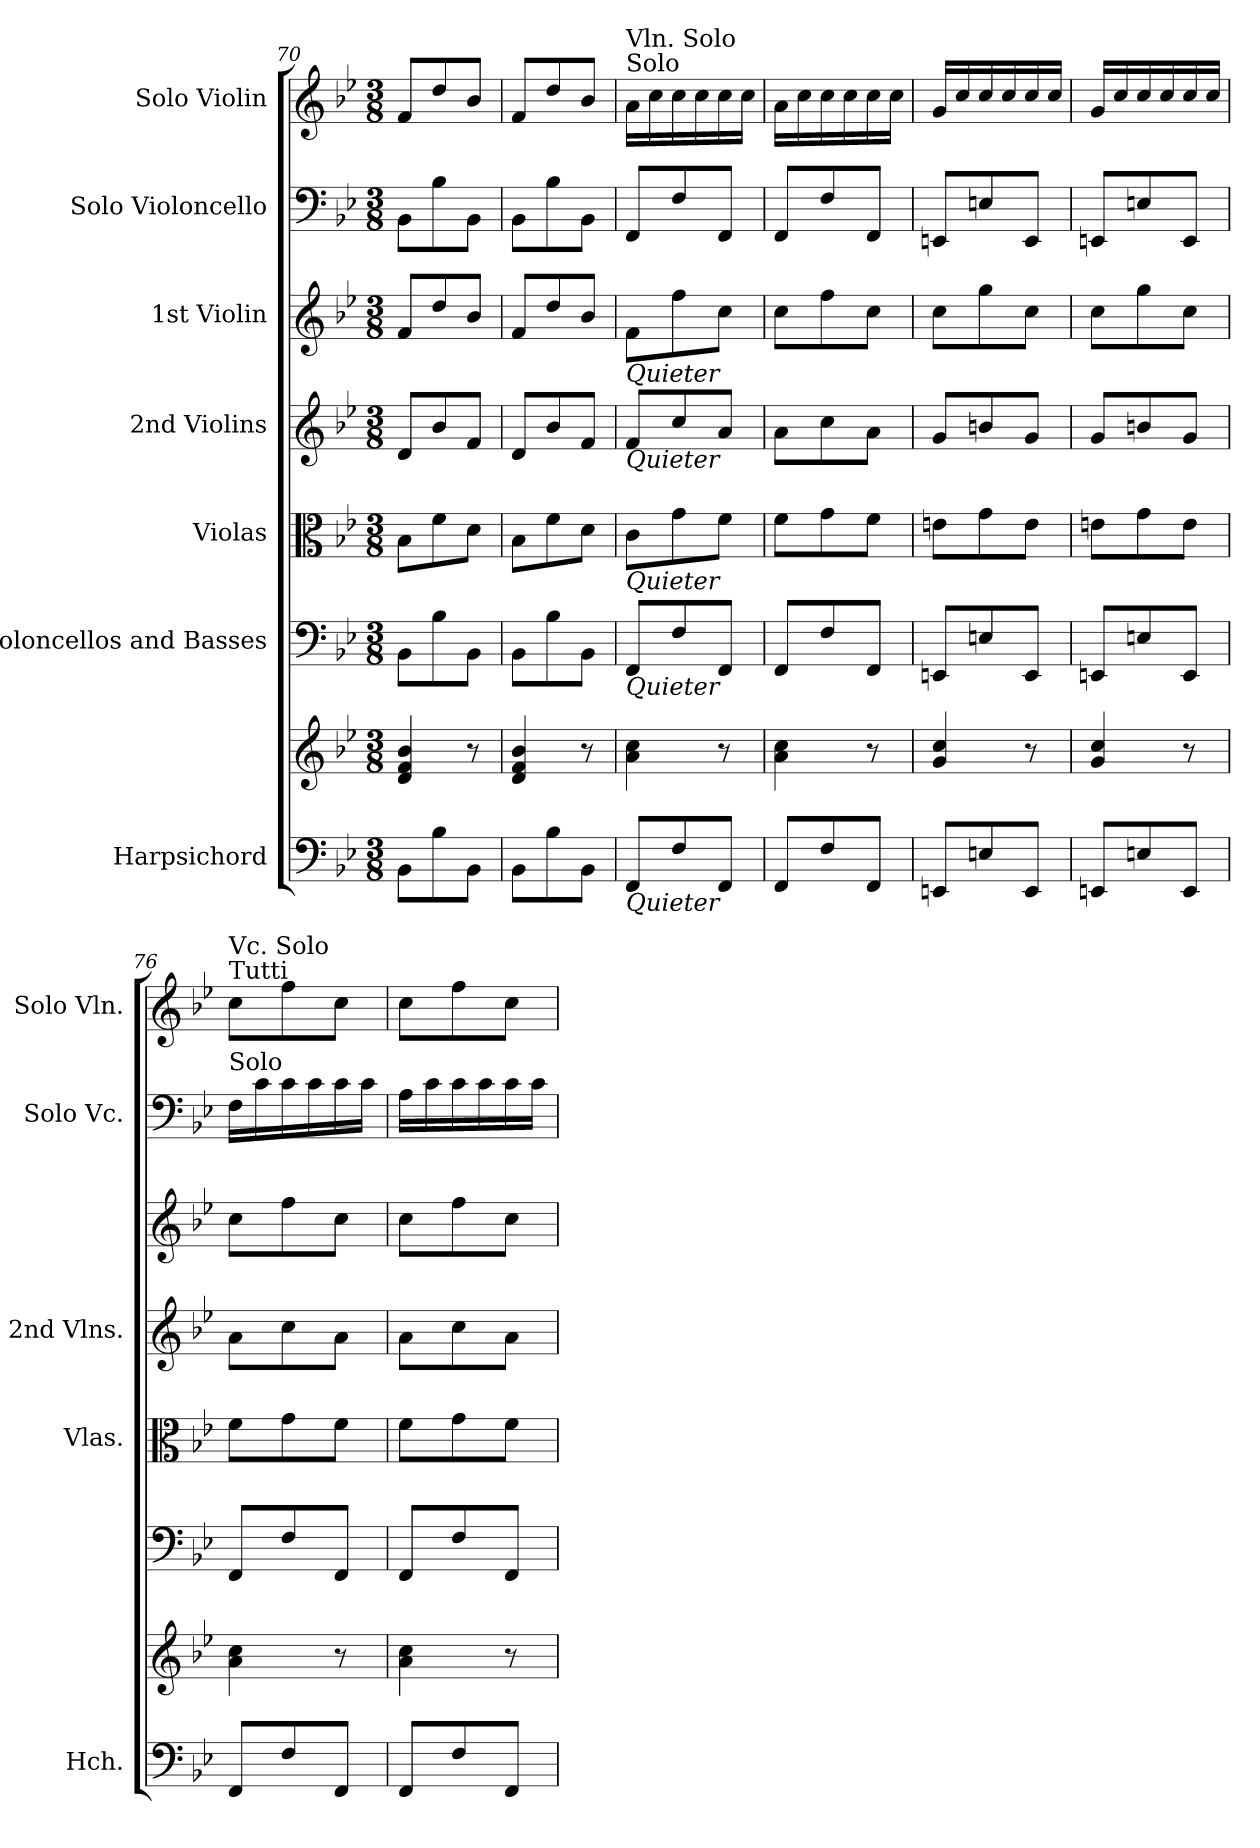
**kern	**kern	**kern	**kern	**kern	**kern	**kern	**kern
*part7	*part7	*part6	*part5	*part4	*part3	*part2	*part1
*staff8	*staff7	*staff6	*staff5	*staff4	*staff3	*staff2	*staff1
*I"Harpsichord	*	*I"Violoncellos and Basses	*I"Violas	*I"2nd Violins	*I"1st Violin	*I"Solo Violoncello	*I"Solo Violin
*I'Hch.	*	*	*I'Vlas.	*I'2nd Vlns.	*	*I'Solo Vc.	*I'Solo Vln.
*clefF4	*clefG2	*clefF4	*clefC3	*clefG2	*clefG2	*clefF4	*clefG2
*k[b-e-]	*k[b-e-]	*k[b-e-]	*k[b-e-]	*k[b-e-]	*k[b-e-]	*k[b-e-]	*k[b-e-]
*M3/8	*M3/8	*M3/8	*M3/8	*M3/8	*M3/8	*M3/8	*M3/8
=70	=70	=70	=70	=70	=70	=70	=70
8BB-\L	4d/ 4f/ 4b-/	8BB-\L	8B-\L	8d/L	8f/L	8BB-\L	8f/L
8B-\	.	8B-\	8f\	8b-/	8dd/	8B-\	8dd/
8BB-\J	8r	8BB-\J	8d\J	8f/J	8b-/J	8BB-\J	8b-/J
=71	=71	=71	=71	=71	=71	=71	=71
8BB-\L	4d/ 4f/ 4b-/	8BB-\L	8B-\L	8d/L	8f/L	8BB-\L	8f/L
8B-\	.	8B-\	8f\	8b-/	8dd/	8B-\	8dd/
8BB-\J	8r	8BB-\J	8d\J	8f/J	8b-/J	8BB-\J	8b-/J
=72	=72	=72	=72	=72	=72	=72	=72
!	!	!	!	!	!	!	!LO:TX:t=Solo
!	!	!	!	!	!	!	!LO:TX:a:t=Vln. Solo
!	!	!	!	!	!LO:TX:b:i:t=Quieter	!	!
!	!	!	!	!LO:TX:b:i:t=Quieter	!	!	!
!	!	!	!LO:TX:b:i:t=Quieter	!	!	!	!
!	!	!LO:TX:b:i:t=Quieter	!	!	!	!	!
!LO:TX:b:i:t=Quieter	!	!	!	!	!	!	!
8FF/L	4a\ 4cc\	8FF/L	8c\L	8f/L	8f\L	8FF/L	16a\LL
.	.	.	.	.	.	.	16cc\
8F/	.	8F/	8g\	8cc/	8ff\	8F/	16cc\
.	.	.	.	.	.	.	16cc\
8FF/J	8r	8FF/J	8f\J	8a/J	8cc\J	8FF/J	16cc\
.	.	.	.	.	.	.	16cc\JJ
=73	=73	=73	=73	=73	=73	=73	=73
8FF/L	4a\ 4cc\	8FF/L	8f\L	8a\L	8cc\L	8FF/L	16a\LL
.	.	.	.	.	.	.	16cc\
8F/	.	8F/	8g\	8cc\	8ff\	8F/	16cc\
.	.	.	.	.	.	.	16cc\
8FF/J	8r	8FF/J	8f\J	8a\J	8cc\J	8FF/J	16cc\
.	.	.	.	.	.	.	16cc\JJ
!!LO:LB:g=z
=74	=74	=74	=74	=74	=74	=74	=74
8EEn/L	4g/ 4cc/	8EEn/L	8en\L	8g/L	8cc\L	8EEn/L	16g/LL
.	.	.	.	.	.	.	16cc/
8En/	.	8En/	8g\	8bn/	8gg\	8En/	16cc/
.	.	.	.	.	.	.	16cc/
8EE/J	8r	8EE/J	8e\J	8g/J	8cc\J	8EE/J	16cc/
.	.	.	.	.	.	.	16cc/JJ
=75	=75	=75	=75	=75	=75	=75	=75
8EEn/L	4g/ 4cc/	8EEn/L	8en\L	8g/L	8cc\L	8EEn/L	16g/LL
.	.	.	.	.	.	.	16cc/
8En/	.	8En/	8g\	8bn/	8gg\	8En/	16cc/
.	.	.	.	.	.	.	16cc/
8EE/J	8r	8EE/J	8e\J	8g/J	8cc\J	8EE/J	16cc/
.	.	.	.	.	.	.	16cc/JJ
=76	=76	=76	=76	=76	=76	=76	=76
!	!	!	!	!	!	!	!LO:TX:a:t=Tutti
!	!	!	!	!	!	!	!LO:TX:a:t=Vc. Solo
!	!	!	!	!	!	!LO:TX:a:t=Solo	!
8FF/L	4a\ 4cc\	8FF/L	8f\L	8a\L	8cc\L	16F\LL	8cc\L
.	.	.	.	.	.	16c\	.
8F/	.	8F/	8g\	8cc\	8ff\	16c\	8ff\
.	.	.	.	.	.	16c\	.
8FF/J	8r	8FF/J	8f\J	8a\J	8cc\J	16c\	8cc\J
.	.	.	.	.	.	16c\JJ	.
=77	=77	=77	=77	=77	=77	=77	=77
8FF/L	4a\ 4cc\	8FF/L	8f\L	8a\L	8cc\L	16A\LL	8cc\L
.	.	.	.	.	.	16c\	.
8F/	.	8F/	8g\	8cc\	8ff\	16c\	8ff\
.	.	.	.	.	.	16c\	.
8FF/J	8r	8FF/J	8f\J	8a\J	8cc\J	16c\	8cc\J
.	.	.	.	.	.	16c\JJ	.
=	=	=	=	=	=	=	=
*-	*-	*-	*-	*-	*-	*-	*-
